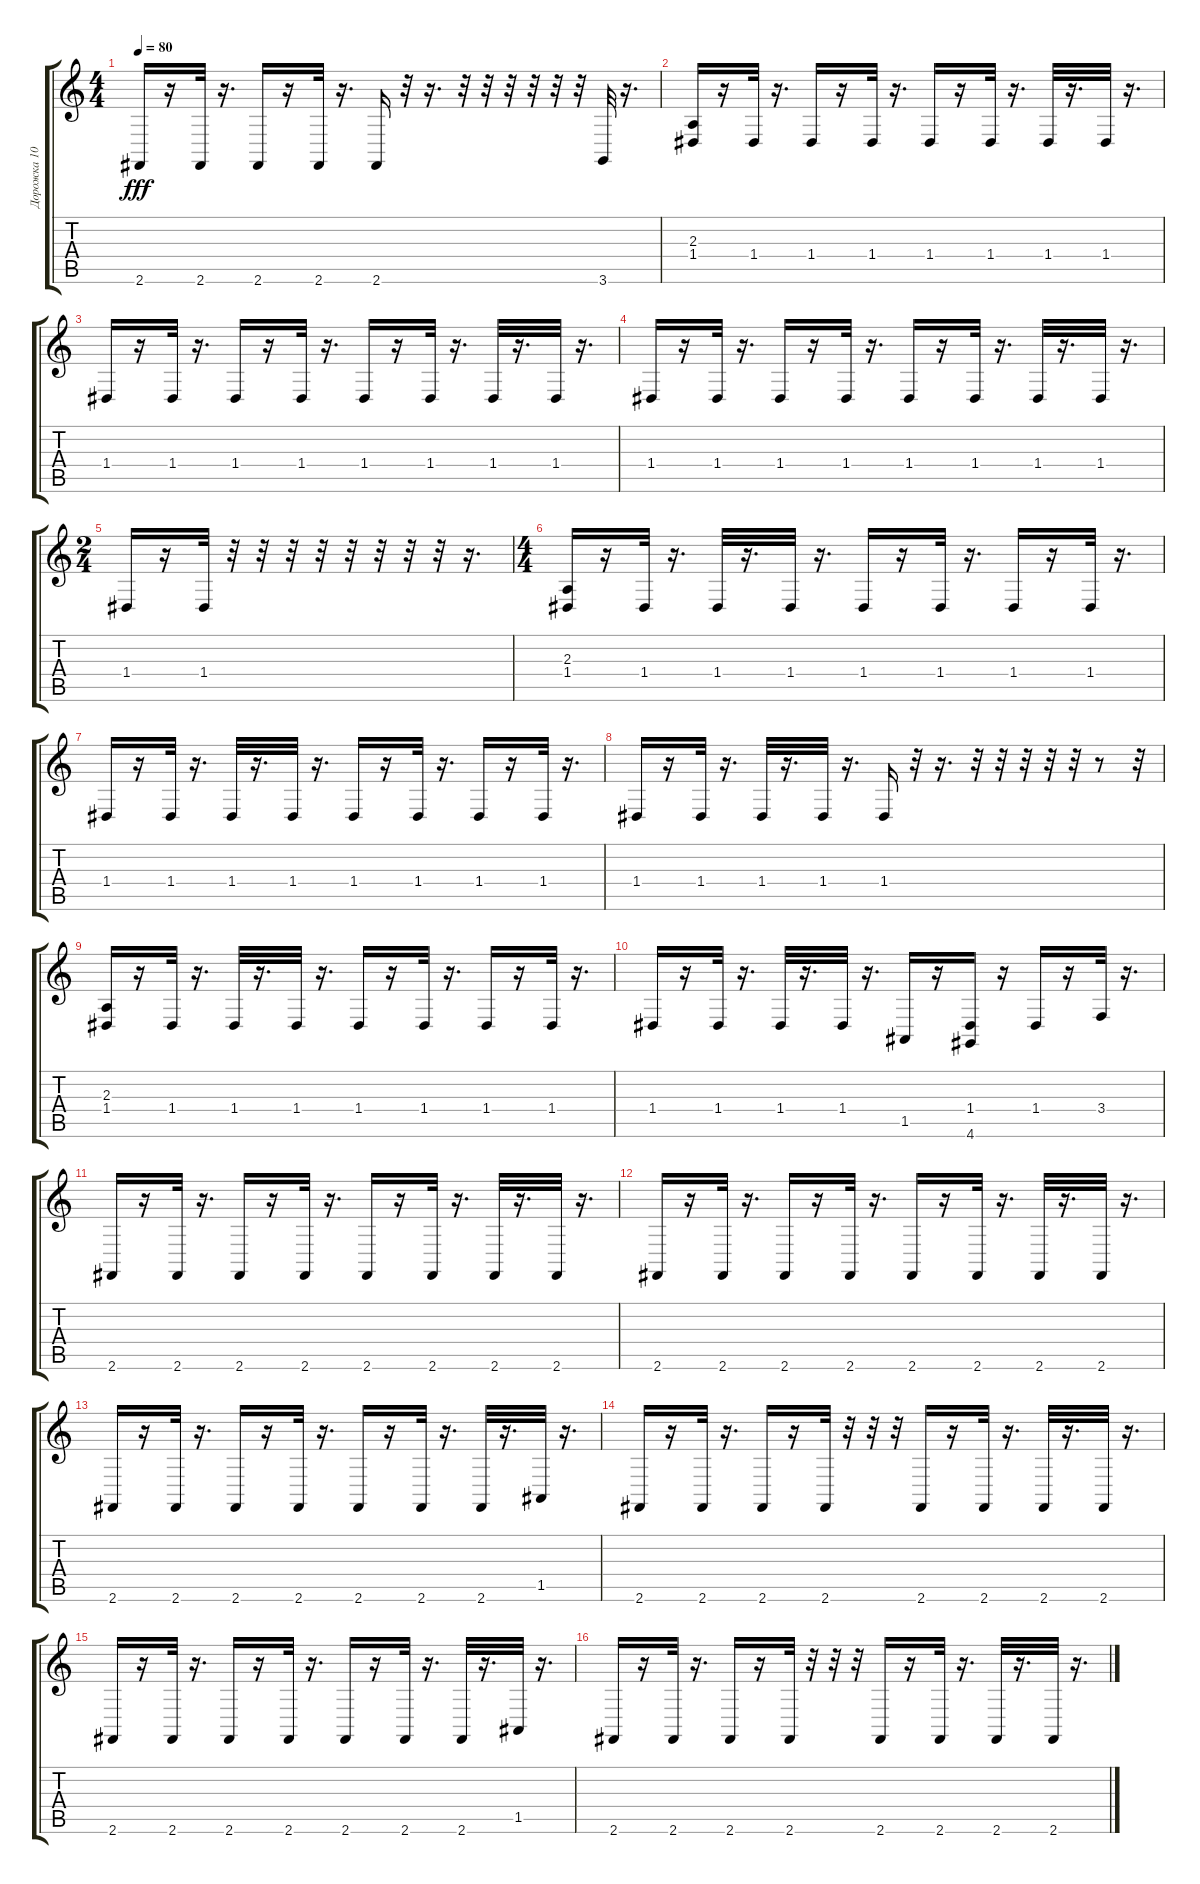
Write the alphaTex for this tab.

\track ("Дорожка 10" "Дорожка 10") {instrument honkytonkpiano}
\staff {score tabs}
\tuning (E4 B3 G3 D3 A2 E2) {hide}
\ts (4 4)
\tempo 80
\clef g2
\ks c
2.6.16{dy fff} r.16 2.6.32 r.16{d} 2.6.16 r.16 2.6.32 r.16{d} 2.6.16 r.32 r.16{d} r.32 r.32 r.32 r.32 r.32 r.32 3.6.32 r.16{d} |
(2.3 1.4).16 r.16 1.4.32 r.16{d} 1.4.16 r.16 1.4.32 r.16{d} 1.4.16 r.16 1.4.32 r.16{d} 1.4.32 r.16{d} 1.4.32 r.16{d} |
1.4.16 r.16 1.4.32 r.16{d} 1.4.16 r.16 1.4.32 r.16{d} 1.4.16 r.16 1.4.32 r.16{d} 1.4.32 r.16{d} 1.4.32 r.16{d} |
1.4.16 r.16 1.4.32 r.16{d} 1.4.16 r.16 1.4.32 r.16{d} 1.4.16 r.16 1.4.32 r.16{d} 1.4.32 r.16{d} 1.4.32 r.16{d} |
\ts (2 4)
1.4.16 r.16 1.4.32 r.32 r.32 r.32 r.32 r.32 r.32 r.32 r.32 r.16{d} |
\ts (4 4)
(2.3 1.4).16 r.16 1.4.32 r.16{d} 1.4.32 r.16{d} 1.4.32 r.16{d} 1.4.16 r.16 1.4.32 r.16{d} 1.4.16 r.16 1.4.32 r.16{d} |
1.4.16 r.16 1.4.32 r.16{d} 1.4.32 r.16{d} 1.4.32 r.16{d} 1.4.16 r.16 1.4.32 r.16{d} 1.4.16 r.16 1.4.32 r.16{d} |
1.4.16 r.16 1.4.32 r.16{d} 1.4.32 r.16{d} 1.4.32 r.16{d} 1.4.16 r.32 r.16{d} r.32 r.32 r.32 r.32 r.32 r.8 r.32 |
(2.3 1.4).16 r.16 1.4.32 r.16{d} 1.4.32 r.16{d} 1.4.32 r.16{d} 1.4.16 r.16 1.4.32 r.16{d} 1.4.16 r.16 1.4.32 r.16{d} |
1.4.16 r.16 1.4.32 r.16{d} 1.4.32 r.16{d} 1.4.32 r.16{d} 1.5.16 r.16 (1.4 4.6).16 r.16 1.4.16 r.16 3.4.32 r.16{d} |
2.6.16 r.16 2.6.32 r.16{d} 2.6.16 r.16 2.6.32 r.16{d} 2.6.16 r.16 2.6.32 r.16{d} 2.6.32 r.16{d} 2.6.32 r.16{d} |
2.6.16 r.16 2.6.32 r.16{d} 2.6.16 r.16 2.6.32 r.16{d} 2.6.16 r.16 2.6.32 r.16{d} 2.6.32 r.16{d} 2.6.32 r.16{d} |
2.6.16 r.16 2.6.32 r.16{d} 2.6.16 r.16 2.6.32 r.16{d} 2.6.16 r.16 2.6.32 r.16{d} 2.6.32 r.16{d} 1.5.32 r.16{d} |
2.6.16 r.16 2.6.32 r.16{d} 2.6.16 r.16 2.6.32 r.32 r.32 r.32 2.6.16 r.16 2.6.32 r.16{d} 2.6.32 r.16{d} 2.6.32 r.16{d} |
2.6.16 r.16 2.6.32 r.16{d} 2.6.16 r.16 2.6.32 r.16{d} 2.6.16 r.16 2.6.32 r.16{d} 2.6.32 r.16{d} 1.5.32 r.16{d} |
2.6.16 r.16 2.6.32 r.16{d} 2.6.16 r.16 2.6.32 r.32 r.32 r.32 2.6.16 r.16 2.6.32 r.16{d} 2.6.32 r.16{d} 2.6.32 r.16{d}
